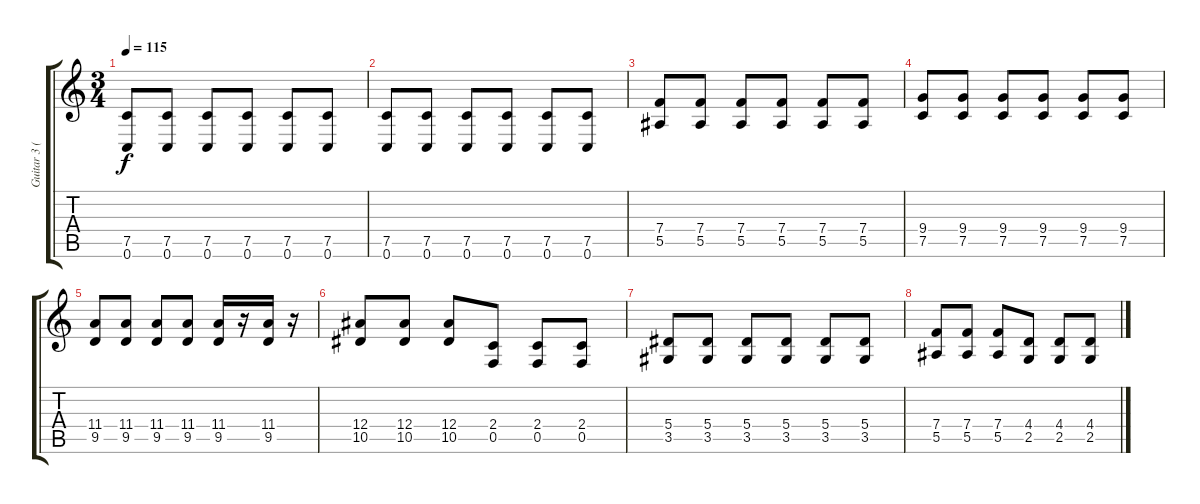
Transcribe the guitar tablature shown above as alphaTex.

\track ("Guitar 3 (Rhytm)" "Guitar 3 (") {instrument distortionguitar}
\staff {score tabs}
\tuning (C4 G3 Eb3 Bb2 F2 C2) {hide}
\ts (3 4)
\tempo 115
\clef g2
\ks c
(7.5 0.6).8{dy f} (7.5 0.6).8 (7.5 0.6).8 (7.5 0.6).8 (7.5 0.6).8 (7.5 0.6).8 |
(7.5 0.6).8 (7.5 0.6).8 (7.5 0.6).8 (7.5 0.6).8 (7.5 0.6).8 (7.5 0.6).8 |
(7.4 5.5).8 (7.4 5.5).8 (7.4 5.5).8 (7.4 5.5).8 (7.4 5.5).8 (7.4 5.5).8 |
(9.4 7.5).8 (9.4 7.5).8 (9.4 7.5).8 (9.4 7.5).8 (9.4 7.5).8 (9.4 7.5).8 |
(11.4 9.5).8 (11.4 9.5).8 (11.4 9.5).8 (11.4 9.5).8 (11.4 9.5).16 r.16 (11.4 9.5).16 r.16 |
(12.4 10.5).8 (12.4 10.5).8 (12.4 10.5).8 (2.4 0.5).8 (2.4 0.5).8 (2.4 0.5).8 |
(5.4 3.5).8 (5.4 3.5).8 (5.4 3.5).8 (5.4 3.5).8 (5.4 3.5).8 (5.4 3.5).8 |
(7.4 5.5).8 (7.4 5.5).8 (7.4 5.5).8 (4.4 2.5).8 (4.4 2.5).8 (4.4 2.5).8
